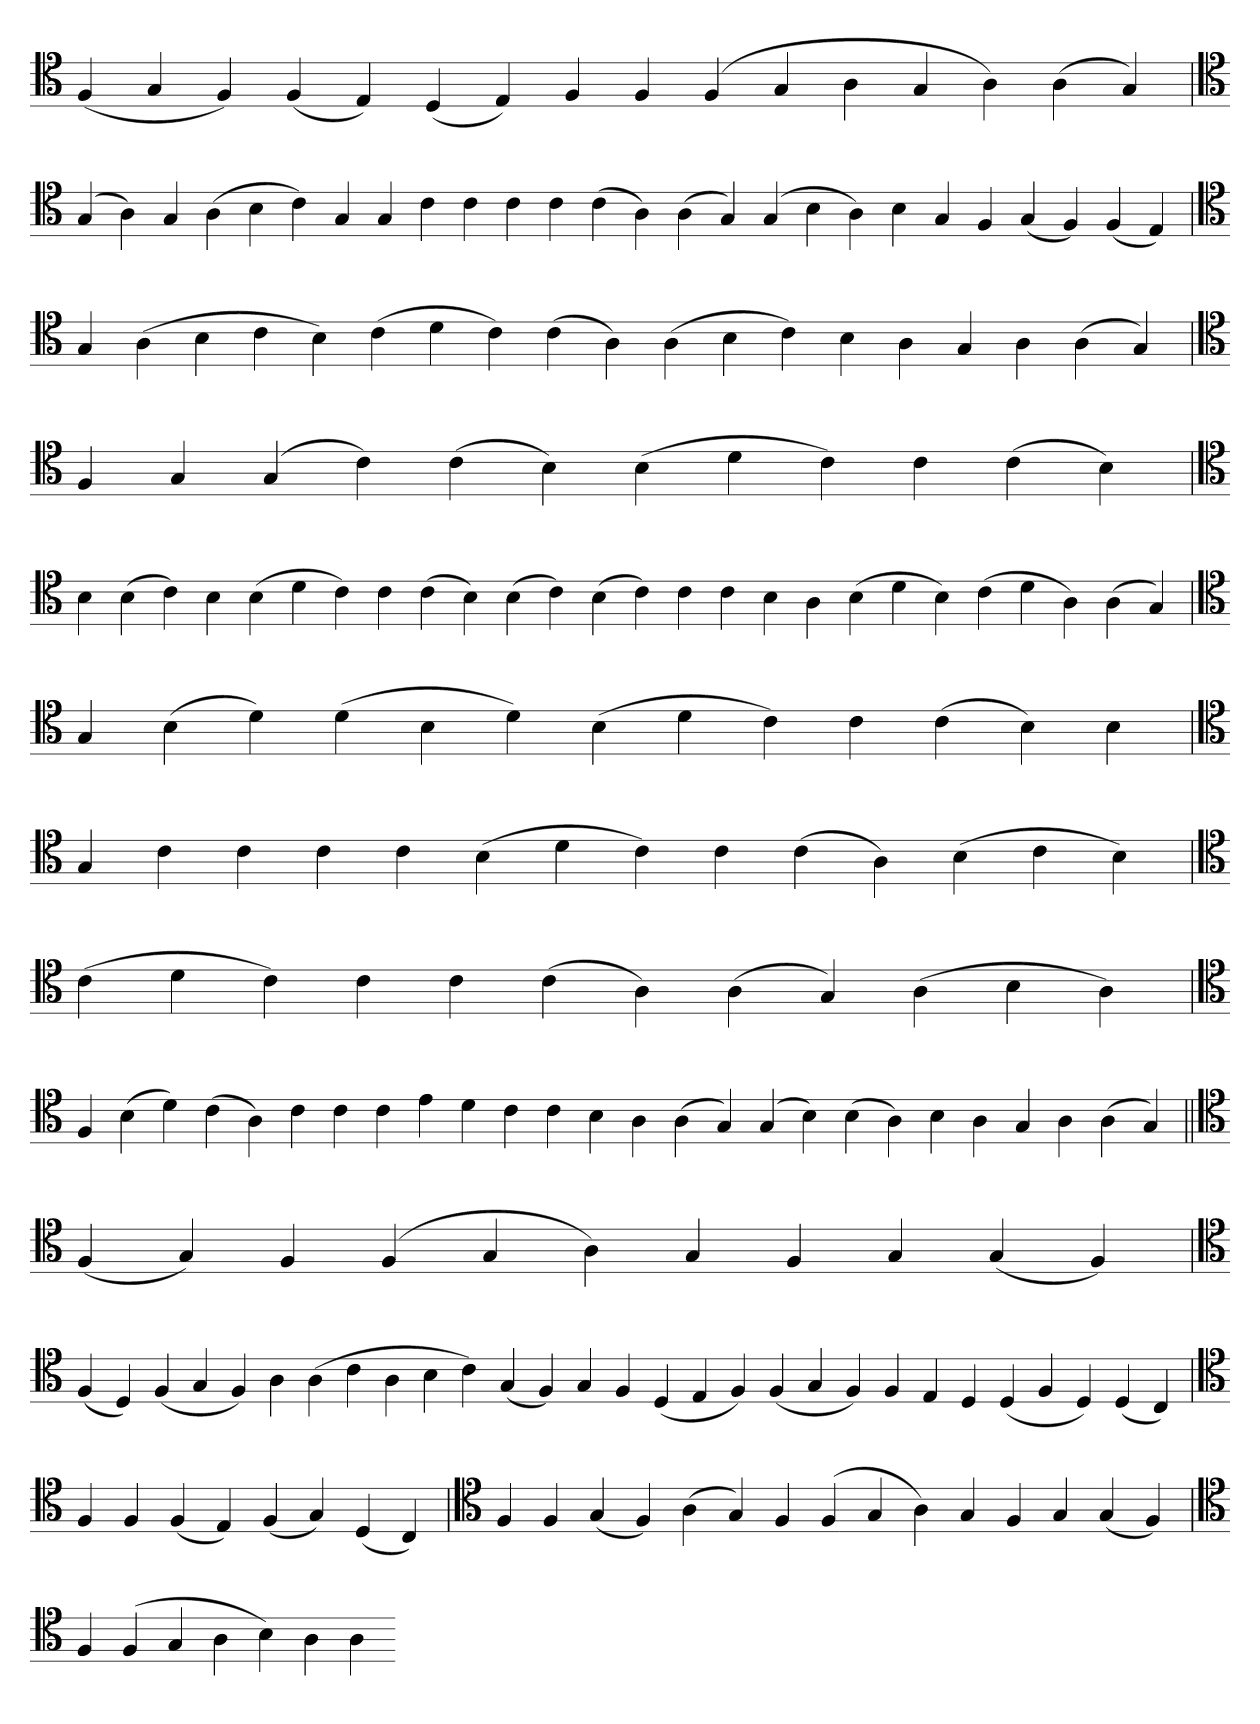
**kern
*part1
*staff1
*clefC4
=
(4F
4G
4F)
(4F
4E)
(4D
4E)
4F
4F
(4F
4G
4A
4G
4A)
(4A
4G)
=`
*clefC4
(4G
4A)
4G
(4A
4B
4c)
4G
4G
4c
4c
4c
4c
(4c
4A)
(4A
4G)
(4G
4B
4A)
4B
4G
4F
(4G
4F)
(4F
4E)
='
*clefC4
4G
(4A
4B
4c
4B)
(4c
4d
4c)
(4c
4A)
(4A
4B
4c)
4B
4A
4G
4A
(4A
4G)
=
*clefC4
4F
4G
(4G
4c)
(4c
4B)
(4B
4d
4c)
4c
(4c
4B)
=`
*clefC4
4B
(4B
4c)
4B
(4B
4d
4c)
4c
(4c
4B)
(4B
4c)
(4B
4c)
4c
4c
4B
4A
(4B
4d
4B)
(4c
4d
4A)
(4A
4G)
='
*clefC4
4G
(4B
4d)
(4d
4B
4d)
(4B
4d
4c)
4c
(4c
4B)
4B
=
*clefC4
4G
4c
4c
4c
4c
(4B
4d
4c)
4c
(4c
4A)
(4B
4c
4B)
=`
*clefC4
(4c
4d
4c)
4c
4c
(4c
4A)
(4A
4G)
(4A
4B
4A)
='
*clefC4
4F
(4B
4d)
(4c
4A)
4c
4c
4c
4e
4d
4c
4c
4B
4A
(4A
4G)
(4G
4B)
(4B
4A)
4B
4A
4G
4A
(4A
4G)
=||
*clefC4
(4F
4G)
4F
(4F
4G
4A)
4G
4F
4G
(4G
4F)
=`
*clefC4
(4F
4D)
(4F
4G
4F)
4A
(4A
4c
4A
4B
4c)
(4G
4F)
4G
4F
(4D
4E
4F)
(4F
4G
4F)
4F
4E
4D
(4D
4F
4D)
(4D
4C)
='
*clefC4
4F
4F
(4F
4E)
(4F
4G)
(4D
4C)
=`
*clefC4
4F
4F
(4G
4F)
(4A
4G)
4F
(4F
4G
4A)
4G
4F
4G
(4G
4F)
=
*clefC4
4F
(4F
4G
4A
4B)
4A
4A
=-
*-
